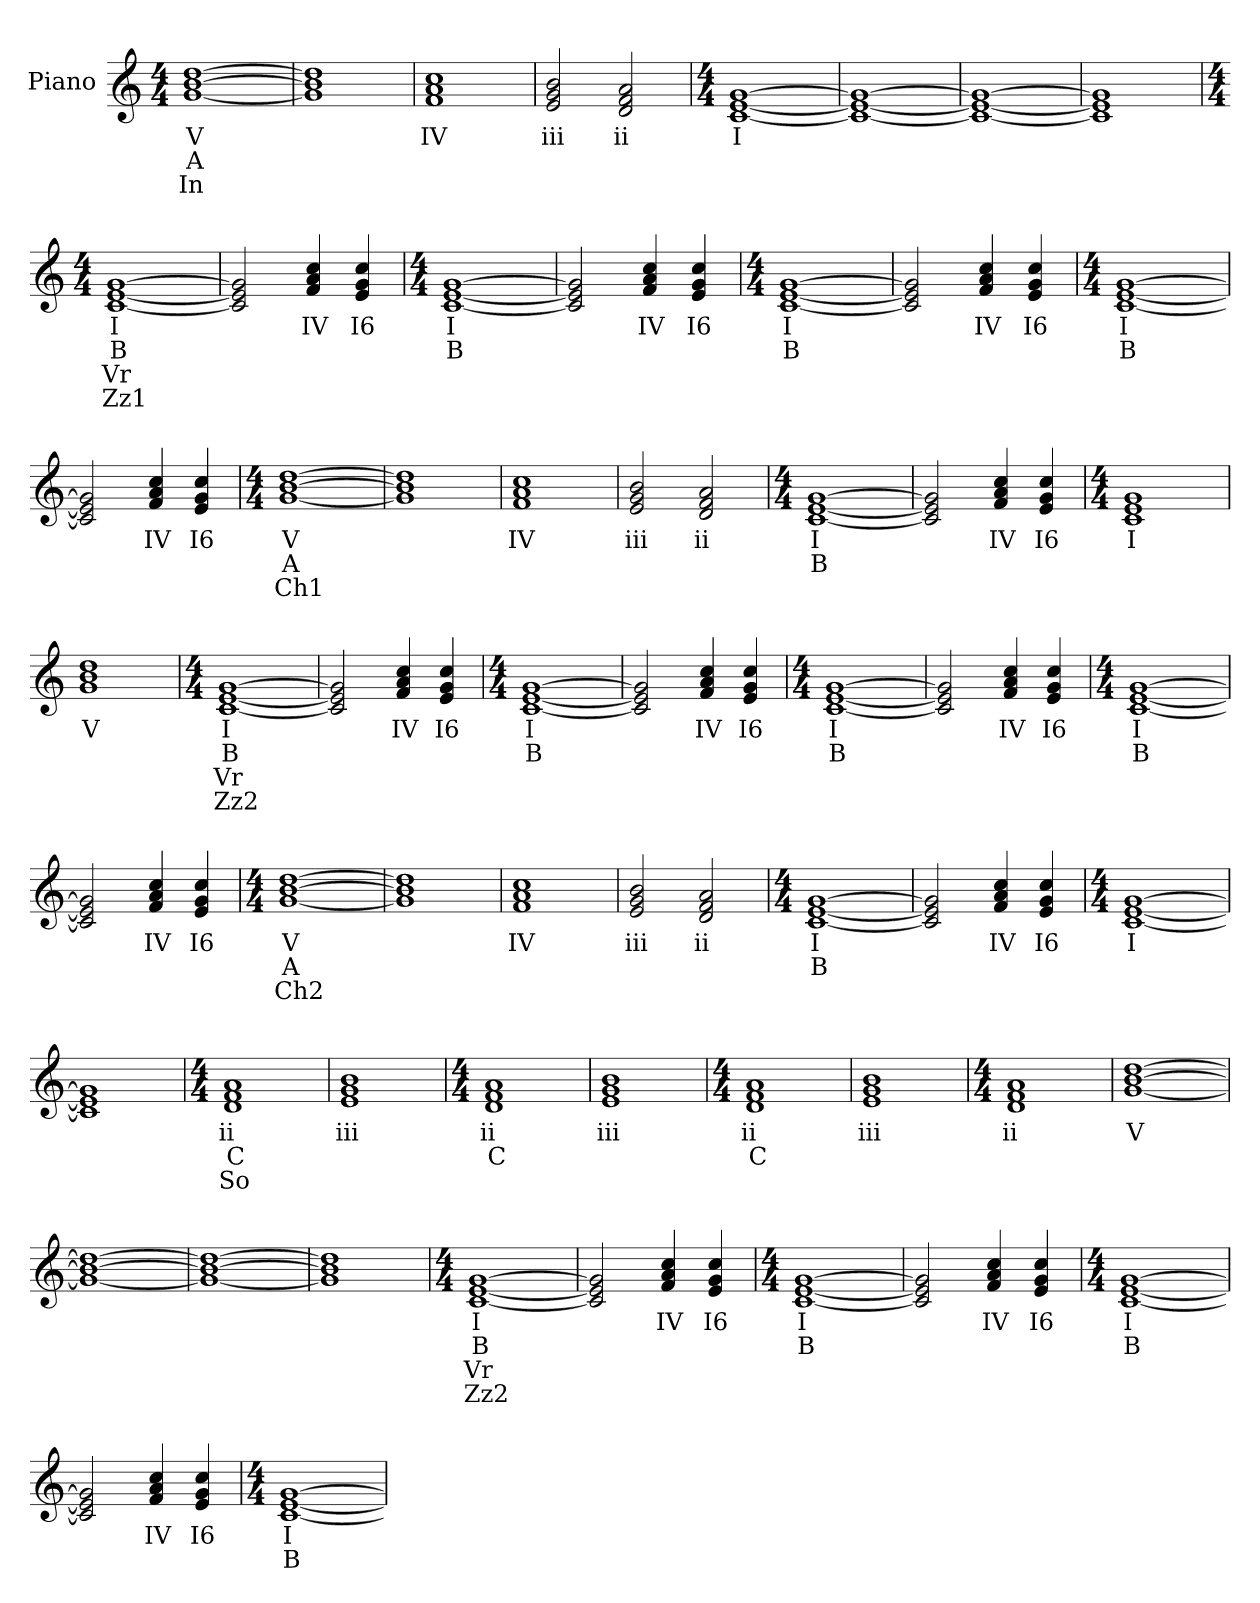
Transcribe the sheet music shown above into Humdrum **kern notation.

**kern	**text	**text	**text	**text
*part1	*part1	*part1	*part1	*part1
*staff1	*staff1	*staff1	*staff1	*staff1
*I"Piano	*	*	*	*
*I'Pno	*	*	*	*
*k[]	*	*	*	*
*C:	*	*	*	*
*M4/4	*	*	*	*
=	=	=	=	=
[1g [1b [1dd	V	A	In	.
=	=	=	=	=
*k[]	*	*	*	*
*C:	*	*	*	*
1g] 1b] 1dd]	.	.	.	.
=	=	=	=	=
*k[]	*	*	*	*
*C:	*	*	*	*
1f 1a 1cc	IV	.	.	.
=	=	=	=	=
*k[]	*	*	*	*
*C:	*	*	*	*
2e 2g 2b	iii	.	.	.
2d 2f 2a	ii	.	.	.
=	=	=	=	=
*k[]	*	*	*	*
*C:	*	*	*	*
*M4/4	*	*	*	*
[1c [1e [1g	I	.	.	.
=	=	=	=	=
*k[]	*	*	*	*
*C:	*	*	*	*
1c_ 1e_ 1g_	.	.	.	.
=	=	=	=	=
*k[]	*	*	*	*
*C:	*	*	*	*
1c_ 1e_ 1g_	.	.	.	.
=	=	=	=	=
*k[]	*	*	*	*
*C:	*	*	*	*
1c] 1e] 1g]	.	.	.	.
=	=	=	=	=
*k[]	*	*	*	*
*C:	*	*	*	*
*M4/4	*	*	*	*
[1c [1e [1g	I	B	Vr	Zz1
=	=	=	=	=
*k[]	*	*	*	*
*C:	*	*	*	*
2c] 2e] 2g]	.	.	.	.
4f 4a 4cc	IV	.	.	.
4e 4g 4cc	I6	.	.	.
=	=	=	=	=
*k[]	*	*	*	*
*C:	*	*	*	*
*M4/4	*	*	*	*
[1c [1e [1g	I	B	.	.
=	=	=	=	=
*k[]	*	*	*	*
*C:	*	*	*	*
2c] 2e] 2g]	.	.	.	.
4f 4a 4cc	IV	.	.	.
4e 4g 4cc	I6	.	.	.
=	=	=	=	=
*k[]	*	*	*	*
*C:	*	*	*	*
*M4/4	*	*	*	*
[1c [1e [1g	I	B	.	.
=	=	=	=	=
*k[]	*	*	*	*
*C:	*	*	*	*
2c] 2e] 2g]	.	.	.	.
4f 4a 4cc	IV	.	.	.
4e 4g 4cc	I6	.	.	.
=	=	=	=	=
*k[]	*	*	*	*
*C:	*	*	*	*
*M4/4	*	*	*	*
[1c [1e [1g	I	B	.	.
=	=	=	=	=
*k[]	*	*	*	*
*C:	*	*	*	*
2c] 2e] 2g]	.	.	.	.
4f 4a 4cc	IV	.	.	.
4e 4g 4cc	I6	.	.	.
=	=	=	=	=
*k[]	*	*	*	*
*C:	*	*	*	*
*M4/4	*	*	*	*
[1g [1b [1dd	V	A	Ch1	.
=	=	=	=	=
*k[]	*	*	*	*
*C:	*	*	*	*
1g] 1b] 1dd]	.	.	.	.
=	=	=	=	=
*k[]	*	*	*	*
*C:	*	*	*	*
1f 1a 1cc	IV	.	.	.
=	=	=	=	=
*k[]	*	*	*	*
*C:	*	*	*	*
2e 2g 2b	iii	.	.	.
2d 2f 2a	ii	.	.	.
=	=	=	=	=
*k[]	*	*	*	*
*C:	*	*	*	*
*M4/4	*	*	*	*
[1c [1e [1g	I	B	.	.
=	=	=	=	=
*k[]	*	*	*	*
*C:	*	*	*	*
2c] 2e] 2g]	.	.	.	.
4f 4a 4cc	IV	.	.	.
4e 4g 4cc	I6	.	.	.
=	=	=	=	=
*k[]	*	*	*	*
*C:	*	*	*	*
*M4/4	*	*	*	*
1c 1e 1g	I	.	.	.
=	=	=	=	=
*k[]	*	*	*	*
*C:	*	*	*	*
1g 1b 1dd	V	.	.	.
=	=	=	=	=
*k[]	*	*	*	*
*C:	*	*	*	*
*M4/4	*	*	*	*
[1c [1e [1g	I	B	Vr	Zz2
=	=	=	=	=
*k[]	*	*	*	*
*C:	*	*	*	*
2c] 2e] 2g]	.	.	.	.
4f 4a 4cc	IV	.	.	.
4e 4g 4cc	I6	.	.	.
=	=	=	=	=
*k[]	*	*	*	*
*C:	*	*	*	*
*M4/4	*	*	*	*
[1c [1e [1g	I	B	.	.
=	=	=	=	=
*k[]	*	*	*	*
*C:	*	*	*	*
2c] 2e] 2g]	.	.	.	.
4f 4a 4cc	IV	.	.	.
4e 4g 4cc	I6	.	.	.
=	=	=	=	=
*k[]	*	*	*	*
*C:	*	*	*	*
*M4/4	*	*	*	*
[1c [1e [1g	I	B	.	.
=	=	=	=	=
*k[]	*	*	*	*
*C:	*	*	*	*
2c] 2e] 2g]	.	.	.	.
4f 4a 4cc	IV	.	.	.
4e 4g 4cc	I6	.	.	.
=	=	=	=	=
*k[]	*	*	*	*
*C:	*	*	*	*
*M4/4	*	*	*	*
[1c [1e [1g	I	B	.	.
=	=	=	=	=
*k[]	*	*	*	*
*C:	*	*	*	*
2c] 2e] 2g]	.	.	.	.
4f 4a 4cc	IV	.	.	.
4e 4g 4cc	I6	.	.	.
=	=	=	=	=
*k[]	*	*	*	*
*C:	*	*	*	*
*M4/4	*	*	*	*
[1g [1b [1dd	V	A	Ch2	.
=	=	=	=	=
*k[]	*	*	*	*
*C:	*	*	*	*
1g] 1b] 1dd]	.	.	.	.
=	=	=	=	=
*k[]	*	*	*	*
*C:	*	*	*	*
1f 1a 1cc	IV	.	.	.
=	=	=	=	=
*k[]	*	*	*	*
*C:	*	*	*	*
2e 2g 2b	iii	.	.	.
2d 2f 2a	ii	.	.	.
=	=	=	=	=
*k[]	*	*	*	*
*C:	*	*	*	*
*M4/4	*	*	*	*
[1c [1e [1g	I	B	.	.
=	=	=	=	=
*k[]	*	*	*	*
*C:	*	*	*	*
2c] 2e] 2g]	.	.	.	.
4f 4a 4cc	IV	.	.	.
4e 4g 4cc	I6	.	.	.
=	=	=	=	=
*k[]	*	*	*	*
*C:	*	*	*	*
*M4/4	*	*	*	*
[1c [1e [1g	I	.	.	.
=	=	=	=	=
*k[]	*	*	*	*
*C:	*	*	*	*
1c] 1e] 1g]	.	.	.	.
=	=	=	=	=
*k[]	*	*	*	*
*C:	*	*	*	*
*M4/4	*	*	*	*
1d 1f 1a	ii	C	So	.
=	=	=	=	=
*k[]	*	*	*	*
*C:	*	*	*	*
1e 1g 1b	iii	.	.	.
=	=	=	=	=
*k[]	*	*	*	*
*C:	*	*	*	*
*M4/4	*	*	*	*
1d 1f 1a	ii	C	.	.
=	=	=	=	=
*k[]	*	*	*	*
*C:	*	*	*	*
1e 1g 1b	iii	.	.	.
=	=	=	=	=
*k[]	*	*	*	*
*C:	*	*	*	*
*M4/4	*	*	*	*
1d 1f 1a	ii	C	.	.
=	=	=	=	=
*k[]	*	*	*	*
*C:	*	*	*	*
1e 1g 1b	iii	.	.	.
=	=	=	=	=
*k[]	*	*	*	*
*C:	*	*	*	*
*M4/4	*	*	*	*
1d 1f 1a	ii	.	.	.
=	=	=	=	=
*k[]	*	*	*	*
*C:	*	*	*	*
[1g [1b [1dd	V	.	.	.
=	=	=	=	=
*k[]	*	*	*	*
*C:	*	*	*	*
1g_ 1b_ 1dd_	.	.	.	.
=	=	=	=	=
*k[]	*	*	*	*
*C:	*	*	*	*
1g_ 1b_ 1dd_	.	.	.	.
=	=	=	=	=
*k[]	*	*	*	*
*C:	*	*	*	*
1g] 1b] 1dd]	.	.	.	.
=	=	=	=	=
*k[]	*	*	*	*
*C:	*	*	*	*
*M4/4	*	*	*	*
[1c [1e [1g	I	B	Vr	Zz2
=	=	=	=	=
*k[]	*	*	*	*
*C:	*	*	*	*
2c] 2e] 2g]	.	.	.	.
4f 4a 4cc	IV	.	.	.
4e 4g 4cc	I6	.	.	.
=	=	=	=	=
*k[]	*	*	*	*
*C:	*	*	*	*
*M4/4	*	*	*	*
[1c [1e [1g	I	B	.	.
=	=	=	=	=
*k[]	*	*	*	*
*C:	*	*	*	*
2c] 2e] 2g]	.	.	.	.
4f 4a 4cc	IV	.	.	.
4e 4g 4cc	I6	.	.	.
=	=	=	=	=
*k[]	*	*	*	*
*C:	*	*	*	*
*M4/4	*	*	*	*
[1c [1e [1g	I	B	.	.
=	=	=	=	=
*k[]	*	*	*	*
*C:	*	*	*	*
2c] 2e] 2g]	.	.	.	.
4f 4a 4cc	IV	.	.	.
4e 4g 4cc	I6	.	.	.
=	=	=	=	=
*k[]	*	*	*	*
*C:	*	*	*	*
*M4/4	*	*	*	*
[1c [1e [1g	I	B	.	.
=	=	=	=	=
*-	*-	*-	*-	*-
